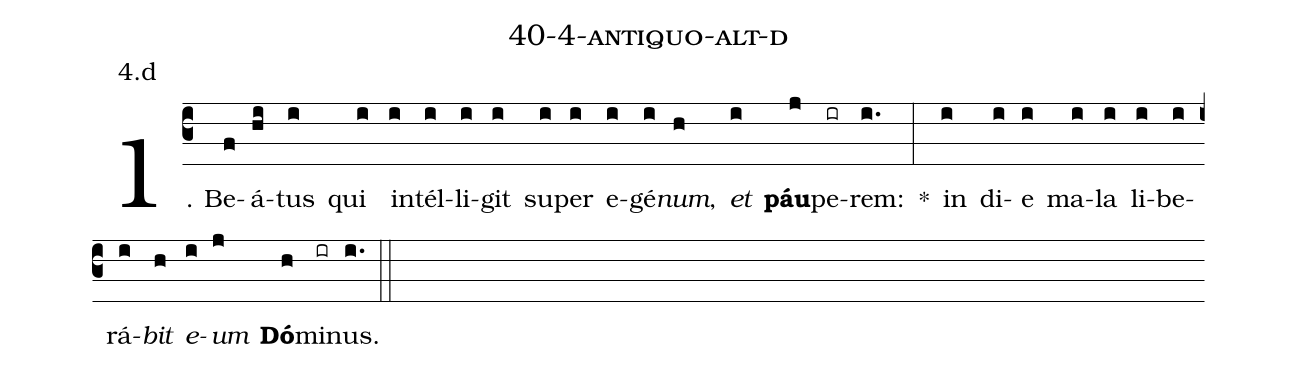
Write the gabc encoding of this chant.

name: 40-4-antiquo-alt-d;
annotation: 4.d;
%%
(c3)1. Be(f)á(hi)tus(i) qui(i) in(i)tél(i)li(i)git(i) su(i)per(i) e(i)gé(i)<i>num</i>,(h) <i>et</i>(i) <b>páu</b>(j)pe(ir)rem:(i.) *(:) in(i) di(i)e(i) ma(i)la(i) li(i)be(i)rá(i)<i>bit</i>(h) <i>e</i>(i)<i>um</i>(j) <b>Dó</b>(h)mi(ir)nus.(i.) (::)
